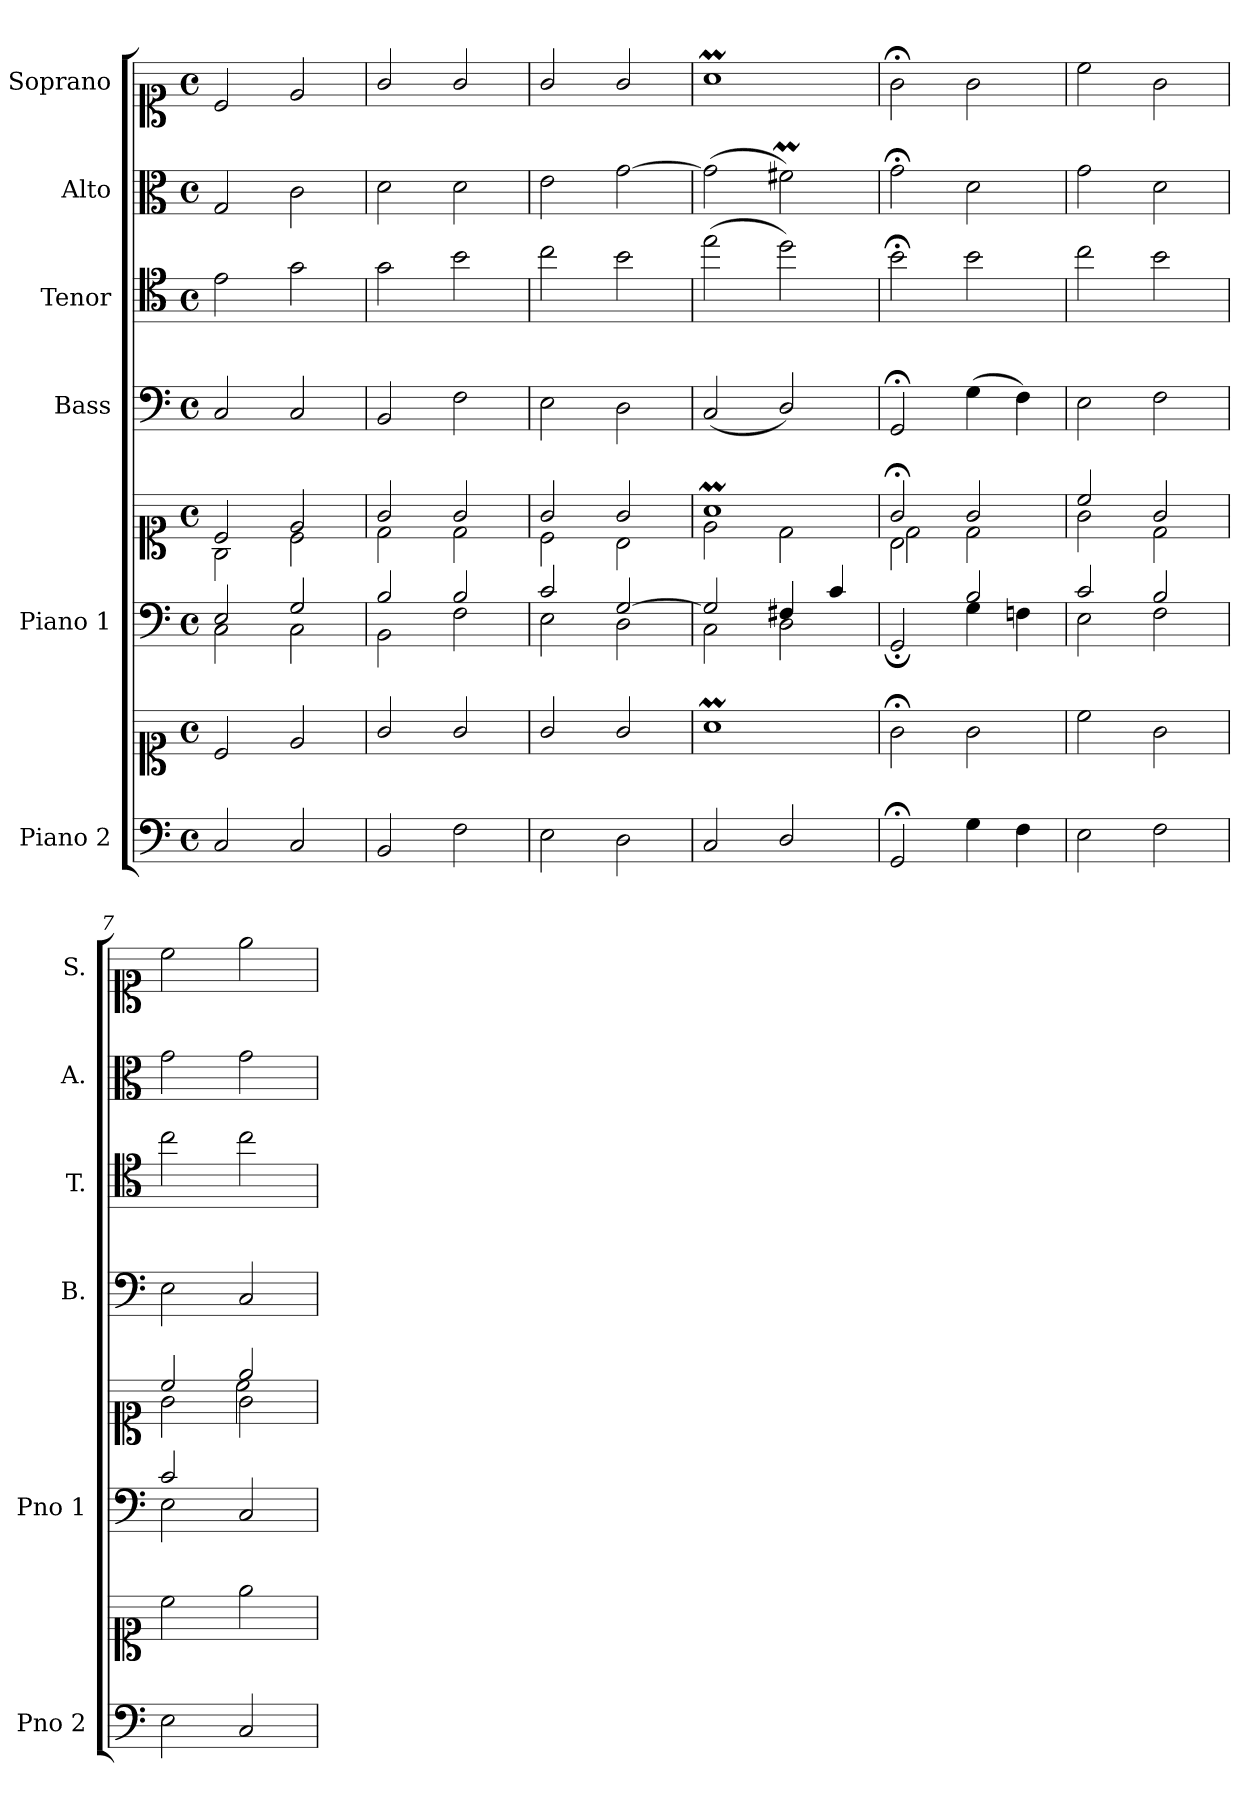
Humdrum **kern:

**kern	**kern	**kern	**kern	**kern	**kern	**kern	**kern
*part6	*part6	*part5	*part5	*part4	*part3	*part2	*part1
*staff8	*staff7	*staff6	*staff5	*staff4	*staff3	*staff2	*staff1
*I"Piano 2	*	*I"Piano 1	*	*I"Bass	*I"Tenor	*I"Alto	*I"Soprano
*I'Pno 2	*	*I'Pno 1	*	*I'B.	*I'T.	*I'A.	*I'S.
*clefF4	*clefC1	*clefF4	*clefC1	*clefF4	*clefC4	*clefC3	*clefC1
*	*	*	*	*	*ITrd7c12	*	*
*k[]	*k[]	*k[]	*k[]	*k[]	*k[]	*k[]	*k[]
*M4/4	*M4/4	*M4/4	*M4/4	*M4/4	*M4/4	*M4/4	*M4/4
*met(c)	*met(c)	*met(c)	*met(c)	*met(c)	*met(c)	*met(c)	*met(c)
=1	=1	=1	=1	=1	=1	=1	=1
*	*	*^	*^	*	*	*	*
2C/	2c/	2E/	2C\	2c/	2G\	2C/	2E\	2G/	2c/
2C/	2e/	2G/	2C\	2e/	2c\	2C/	2G\	2c\	2e/
=2	=2	=2	=2	=2	=2	=2	=2	=2	=2
2BB/	2g/	2B/	2BB\	2g/	2d\	2BB/	2G\	2d\	2g/
2F\	2g/	2B/	2F\	2g/	2d\	2F\	2B\	2d\	2g/
=3	=3	=3	=3	=3	=3	=3	=3	=3	=3
2E\	2g/	2c/	2E\	2g/	2c\	2E\	2c\	2e\	2g/
2D\	2g/	[>2G/	2D\	2g/	2B\	2D\	2B\	[>2g\	2g/
=4	=4	=4	=4	=4	=4	=4	=4	=4	=4
2C/	1aM\	2G/]	2C\	1aM/	2e\	(2C/	(2e\	(2g\]	1aM\
2D/	.	4F#X/	2D\	.	2d\	2D/)	2d\)	2f#Xm\)	.
.	.	4c/	.	.	.	.	.	.	.
=5	=5	=5	=5	=5	=5	=5	=5	=5	=5
*	*	*	*	*	*^	*	*	*	*
2GG;/	2g;<\	2ryy	2GG;/	2g;</	2B\	2d\	2GG;</	2B;<\	2g;<\	2g;<\
4G\	2g\	2B/	4G\	2g/	2ryy	2d\	(4G\	2B\	2d\	2g\
4F\	.	.	4Fn\	.	.	.	4F\)	.	.	.
*	*	*	*	*	*v	*v	*	*	*	*
=6	=6	=6	=6	=6	=6	=6	=6	=6	=6
2E\	2cc\	2c/	2E\	2cc/	2g\	2E\	2c\	2g\	2cc\
2F\	2g\	2B/	2F\	2g/	2d\	2F\	2B\	2d\	2g\
=7	=7	=7	=7	=7	=7	=7	=7	=7	=7
*	*	*	*	*	*^	*	*	*	*
2E\	2cc\	2c/	2E\	2cc/	2ryy	2g\	2E\	2c\	2g\	2cc\
2C/	2ee\	2ryy	2C/	2ee/	2g\	2cc\	2C/	2c\	2g\	2ee\
*	*	*v	*v	*	*	*	*	*	*	*
*	*	*	*v	*v	*v	*	*	*	*
=	=	=	=	=	=	=	=
*-	*-	*-	*-	*-	*-	*-	*-
